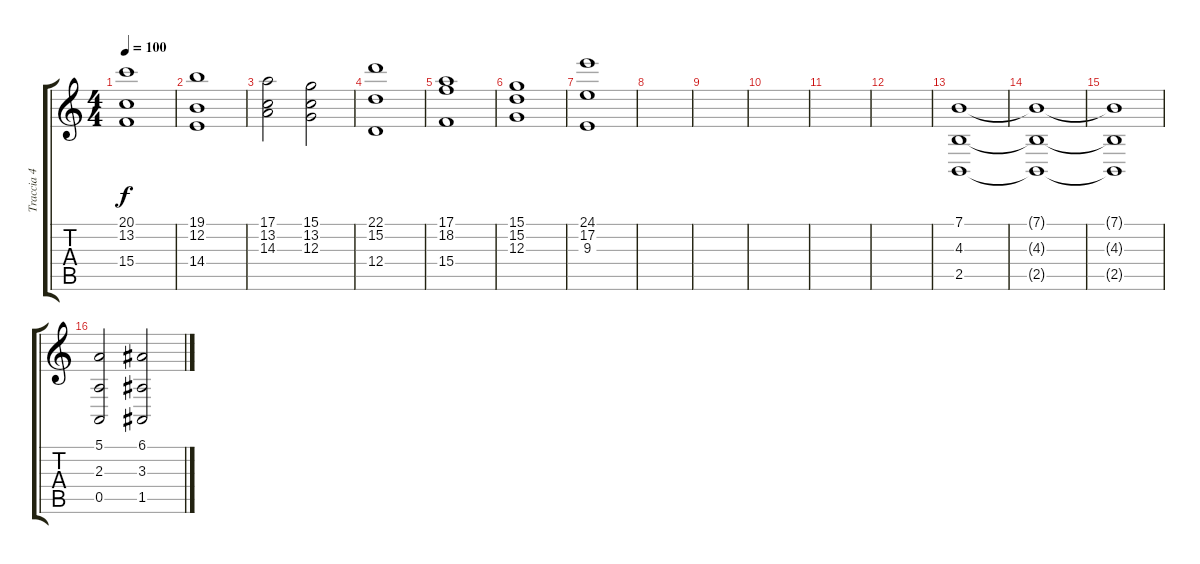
\track ("Traccia 4" "Traccia 4") {instrument stringensemble1}
\staff {score tabs}
\tuning (E4 B3 G3 D3 A2 E2) {hide}
\ts (4 4)
\tempo 100
\clef g2
\ks c
(20.1 13.2 15.4).1{dy f} |
(19.1 12.2 14.4).1 |
(17.1 13.2 14.3).2 (15.1 13.2 12.3).2 |
(22.1 15.2 12.4).1 |
(17.1 18.2 15.4).1 |
(15.1 15.2 12.3).1 |
(24.1 17.2 9.3).1 |
|
|
|
|
|
(7.1 4.3 2.5).1 |
(7.1{t} 4.3{t} 2.5{t}).1 |
(7.1{t} 4.3{t} 2.5{t}).1 |
(5.1 2.3 0.5).2 (6.1 3.3 1.5).2
